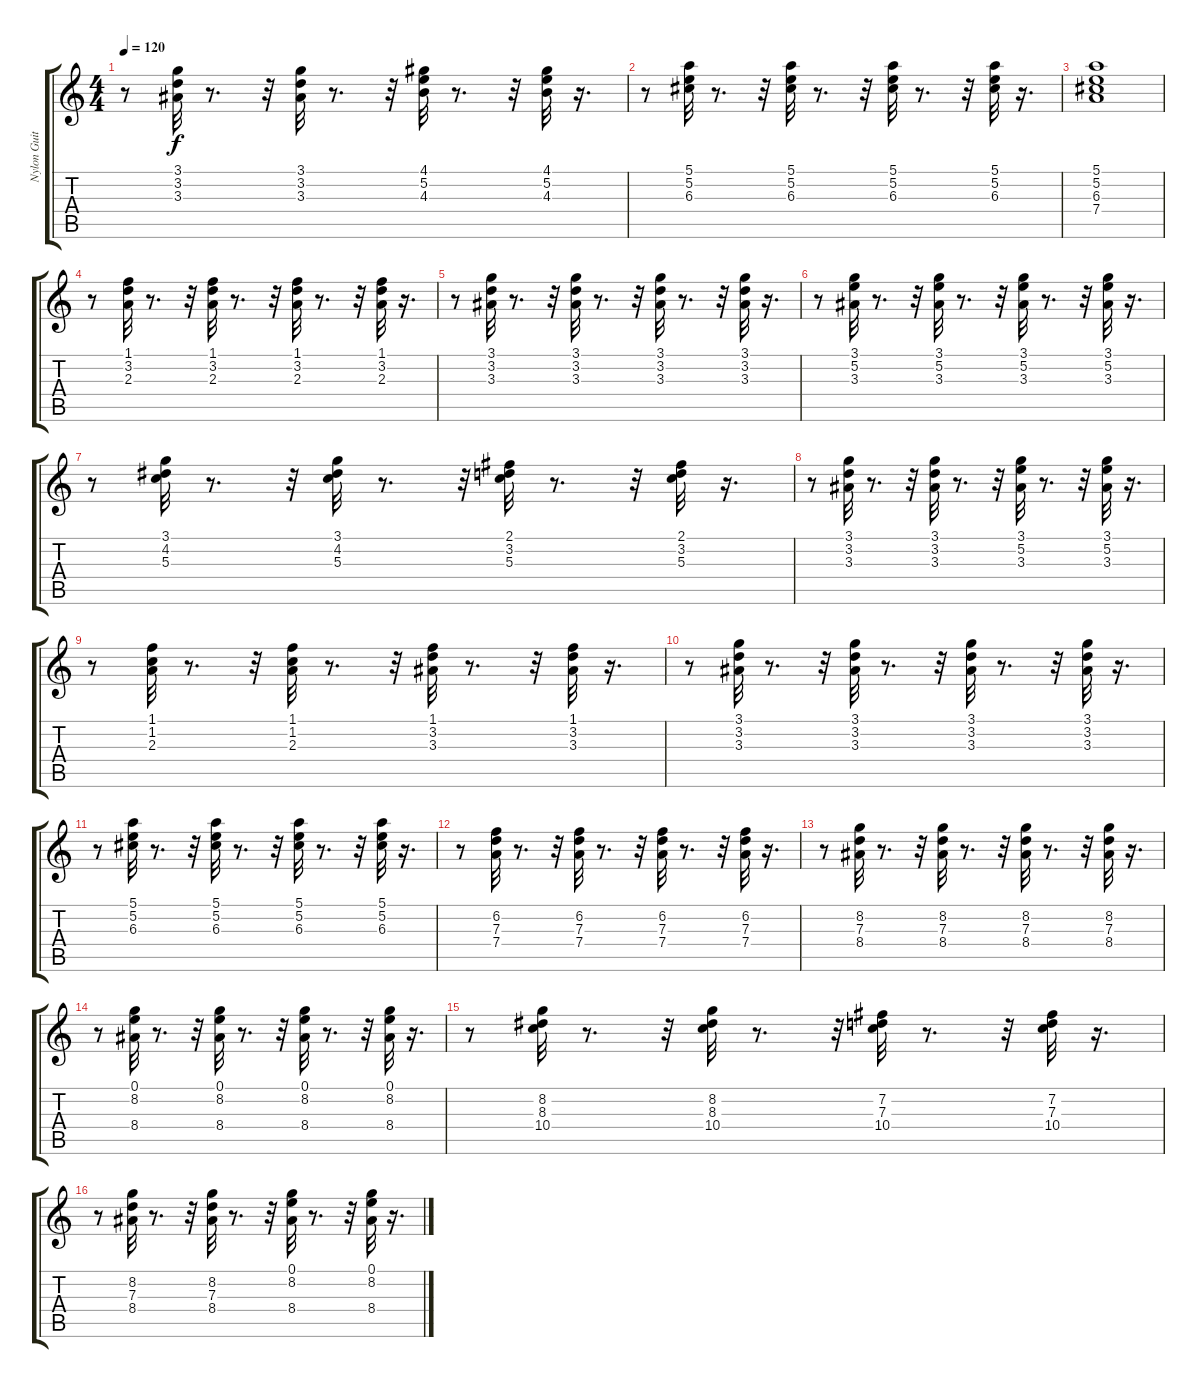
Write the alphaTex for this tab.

\track ("Nylon Guitar" "Nylon Guit") {instrument acousticguitarnylon}
\staff {score tabs}
\tuning (E4 B3 G3 D3 A2 E2) {hide}
\ts (4 4)
\tempo 120
\clef g2
\ks c
r.8{dy f} (3.1 3.2 3.3).32 r.8{d} r.32 (3.1 3.2 3.3).32 r.8{d} r.32 (4.1 5.2 4.3).32 r.8{d} r.32 (4.1 5.2 4.3).32 r.16{d} |
r.8 (5.1 5.2 6.3).32 r.8{d} r.32 (5.1 5.2 6.3).32 r.8{d} r.32 (5.1 5.2 6.3).32 r.8{d} r.32 (5.1 5.2 6.3).32 r.16{d} |
(5.1 5.2 6.3 7.4).1 |
r.8 (1.1 3.2 2.3).32 r.8{d} r.32 (1.1 3.2 2.3).32 r.8{d} r.32 (1.1 3.2 2.3).32 r.8{d} r.32 (1.1 3.2 2.3).32 r.16{d} |
r.8 (3.1 3.2 3.3).32 r.8{d} r.32 (3.1 3.2 3.3).32 r.8{d} r.32 (3.1 3.2 3.3).32 r.8{d} r.32 (3.1 3.2 3.3).32 r.16{d} |
r.8 (3.1 5.2 3.3).32 r.8{d} r.32 (3.1 5.2 3.3).32 r.8{d} r.32 (3.1 5.2 3.3).32 r.8{d} r.32 (3.1 5.2 3.3).32 r.16{d} |
r.8 (3.1 4.2 5.3).32 r.8{d} r.32 (3.1 4.2 5.3).32 r.8{d} r.32 (2.1 3.2 5.3).32 r.8{d} r.32 (2.1 3.2 5.3).32 r.16{d} |
r.8 (3.1 3.2 3.3).32 r.8{d} r.32 (3.1 3.2 3.3).32 r.8{d} r.32 (3.1 5.2 3.3).32 r.8{d} r.32 (3.1 5.2 3.3).32 r.16{d} |
r.8 (1.1 1.2 2.3).32 r.8{d} r.32 (1.1 1.2 2.3).32 r.8{d} r.32 (1.1 3.2 3.3).32 r.8{d} r.32 (1.1 3.2 3.3).32 r.16{d} |
r.8 (3.1 3.2 3.3).32 r.8{d} r.32 (3.1 3.2 3.3).32 r.8{d} r.32 (3.1 3.2 3.3).32 r.8{d} r.32 (3.1 3.2 3.3).32 r.16{d} |
r.8 (5.1 5.2 6.3).32 r.8{d} r.32 (5.1 5.2 6.3).32 r.8{d} r.32 (5.1 5.2 6.3).32 r.8{d} r.32 (5.1 5.2 6.3).32 r.16{d} |
r.8 (6.2 7.3 7.4).32 r.8{d} r.32 (6.2 7.3 7.4).32 r.8{d} r.32 (6.2 7.3 7.4).32 r.8{d} r.32 (6.2 7.3 7.4).32 r.16{d} |
r.8 (8.2 7.3 8.4).32 r.8{d} r.32 (8.2 7.3 8.4).32 r.8{d} r.32 (8.2 7.3 8.4).32 r.8{d} r.32 (8.2 7.3 8.4).32 r.16{d} |
r.8 (0.1 8.2 8.4).32 r.8{d} r.32 (0.1 8.2 8.4).32 r.8{d} r.32 (0.1 8.2 8.4).32 r.8{d} r.32 (0.1 8.2 8.4).32 r.16{d} |
r.8 (8.2 8.3 10.4).32 r.8{d} r.32 (8.2 8.3 10.4).32 r.8{d} r.32 (7.2 7.3 10.4).32 r.8{d} r.32 (7.2 7.3 10.4).32 r.16{d} |
r.8 (8.2 7.3 8.4).32 r.8{d} r.32 (8.2 7.3 8.4).32 r.8{d} r.32 (0.1 8.2 8.4).32 r.8{d} r.32 (0.1 8.2 8.4).32 r.16{d}
